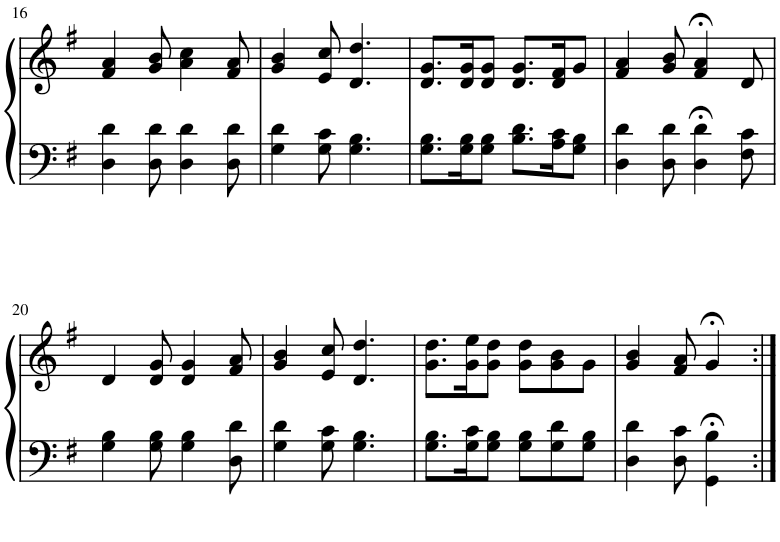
**kern	**kern
*part1	*part1
*staff2	*staff1
*I"Piano	*
*I'Pno.	*
!!LO:PB:g=z
*clefF4	*clefG2
*k[f#]	*k[f#]
*M6/8	*M6/8
=16	=16
4D\ 4d\	4f#/ 4a/
8D\ 8d\	8g/ 8b/
4D\ 4d\	4a\ 4cc\
8D\ 8d\	8f#/ 8a/
=17	=17
4G\ 4d\	4g/ 4b/
8G\ 8c\	8e/ 8cc/
4.G\ 4.B\	4.d/ 4.dd/
=18	=18
8.G\ 8.B\L	8.d/ 8.g/L
16G\ 16B\K	16d/ 16g/K
8G\ 8B\J	8d/ 8g/J
8.B\ 8.d\L	8.d/ 8.g/L
16A\ 16c\K	16d/ 16f#/K
8G\ 8B\J	8g/J
=19	=19
4D\ 4d\	4f#/ 4a/
8D\ 8d\	8g/ 8b/
4D\;< 4d\;<	4f#/;< 4a/;<
8F#\ 8c\	8d/
!!LO:LB:g=z
=20	=20
4G\ 4B\	4d/
8G\ 8B\	8d/ 8g/
4G\ 4B\	4d/ 4g/
8D\ 8d\	8f#/ 8a/
=21	=21
4G\ 4d\	4g/ 4b/
8G\ 8c\	8e/ 8cc/
4.G\ 4.B\	4.d/ 4.dd/
=22	=22
8.G\ 8.B\L	8.g\ 8.dd\L
16G\ 16c\K	16g\ 16ee\K
8G\ 8B\J	8g\ 8dd\J
8G\ 8B\L	8g\ 8dd\L
8G\ 8d\	8g\ 8b\
8G\ 8B\J	8g\J
=23	=23
4D\ 4d\	4g/ 4b/
8D\ 8c\	8f#/ 8a/
4GG\;< 4B\;<	4g;</
=:|!	=:|!
*-	*-
